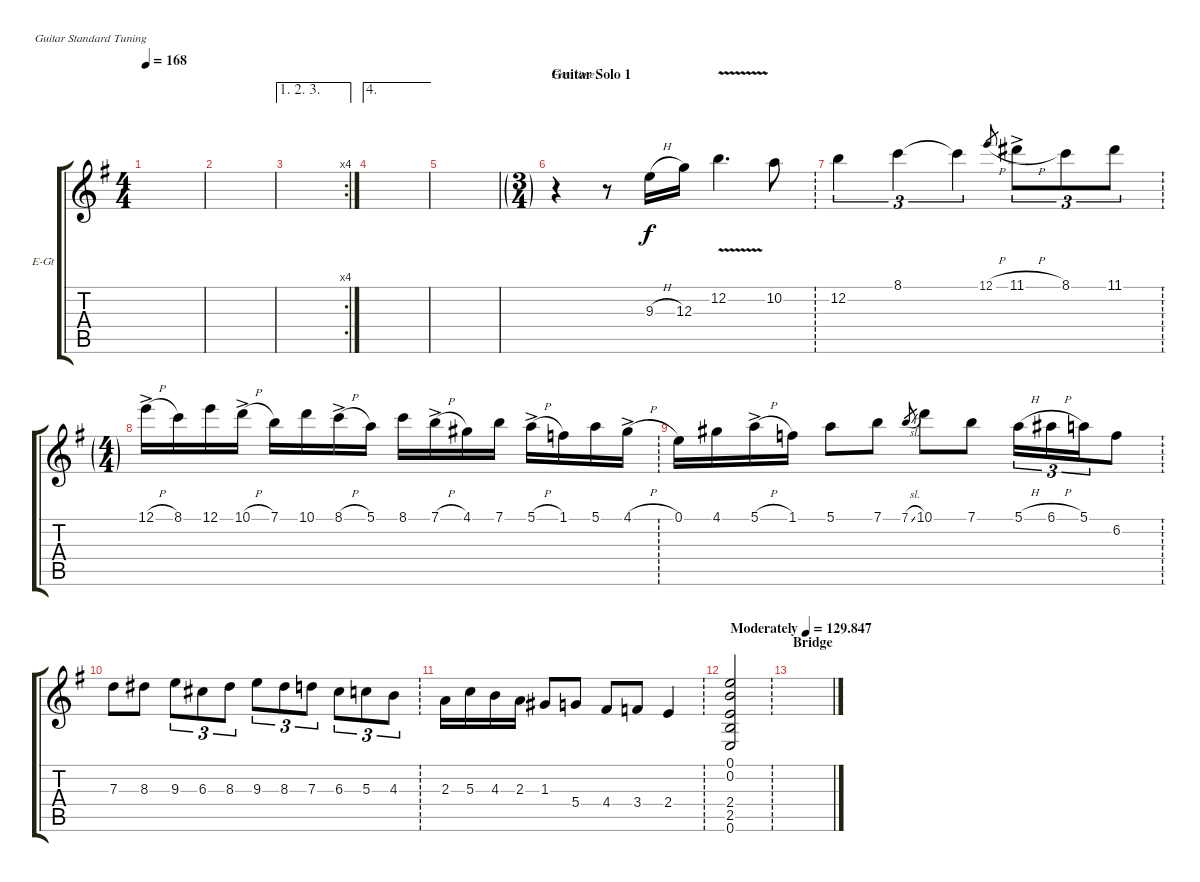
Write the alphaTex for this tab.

\defaultSystemsLayout 4
\bracketExtendMode groupsimilarinstruments
\firstSystemTrackNameOrientation horizontal
\otherSystemsTrackNameOrientation horizontal
\track ("Marty Friendman (Clean guitar)" "E-Gt") {instrument electricguitarclean}
\staff {score tabs}
\tuning (E4 B3 G3 D3 A2 E2)
\ts (4 4)
\tempo 168
\clef g2
\scale
0.322917
\ks g
|
\scale
0.322917 |
\ae (1 2 3)
\rc 4
\scale
0.354167 |
\ae 4
\scale
0.333333 |
\scale
0.333333 |
\ts (3 4)
\beaming (8 2 2 2)
\ft
\section ("" "Guitar Solo 1")
\scale
0.333333 r.4 r.8 9.3{h}.16 12.3.16 12.2{v}.4{d} 10.2.8 |
\ft
\scale
0.333333 12.2.4{tu (3 2)} 8.1.4{tu (3 2)} 8.1{t}.4{tu (3 2)} 12.1{h}.8{tu (3 2) gr} 11.1{h ac}.8{tu (3 2)} 8.1.8{tu (3 2)} 11.1.8{tu (3 2)} |
\ts (4 4)
\ft
\scale
0.333333 12.1{h ac}.16 8.1.16 12.1.16 10.1{h ac}.16 7.1.16 10.1.16 8.1{h ac}.16 5.1.16 8.1.16 7.1{h ac}.16 4.1.16 7.1.16 5.1{h ac}.16 1.1.16 5.1.16 4.1{h ac}.16 |
\ft
\scale
0.333333 0.1.16 4.1.16 5.1{h ac}.16 1.1.16 5.1.8 7.1.8 7.1{sl}.8{gr} 10.1.8 7.1.8 5.1{h}.16{tu (3 2) beam merge} 6.1{h}.16{tu (3 2) beam merge} 5.1.16{tu (3 2) beam merge} 6.2.8 |
\ft
\scale
0.333333 7.3.8 8.3.8 9.3.8{tu (3 2)} 6.3.8{tu (3 2)} 8.3.8{tu (3 2)} 9.3.8{tu (3 2)} 8.3.8{tu (3 2)} 7.3.8{tu (3 2)} 6.3.8{tu (3 2)} 5.3.8{tu (3 2)} 4.3.8{tu (3 2)} |
\ft
\scale
0.333333 2.3.16 5.3.16 4.3.16 2.3.16 1.3.8 5.4.8 4.4.8 3.4.8 2.4.4 |
\ft
\tempo (129.847 "Moderately")
\scale
0.333333 (0.6 2.5 2.4 0.2 0.1).2 |
\section ("" "Bridge")
\scale
0.333333 |
\scale
0.333333 |
\scale
0.333333 |
\scale
0.333333
